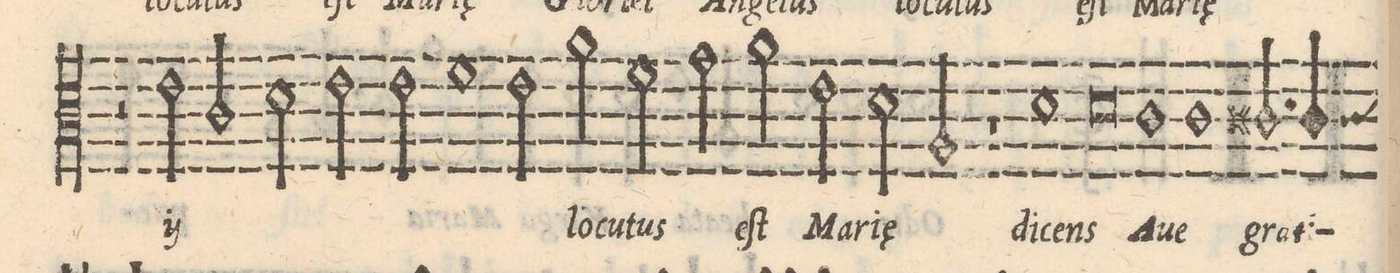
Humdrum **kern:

**kern	**text
*I"ALTVS	*
*clefC3	*
*k[]	*
*met(C|)	*
*M2/1	*
2r	.
*ij	*
2e\	lo-
2c/	-cu-
2d\	-tus
=18-	=18-
2e\	eſt
2e\	Ma-
1f	-ri-
=19-	=19-
2e\	-ę
*	*Xij
2a\	lo-
2f\	-cu-
2g\	-tus
=20-	=20-
2a\	eſt
2e\	Ma-
2d\	-ri-
2A/	-ę
=21-	=21-
1r	.
1d	di-
=22-	=22-
0d	-cens
=23-	=23-
1c	A-
1c	-ue
=24-	=24-
2.c#X/	gra-
4c#/	-ti-
*custos:c	*
*-	*-
